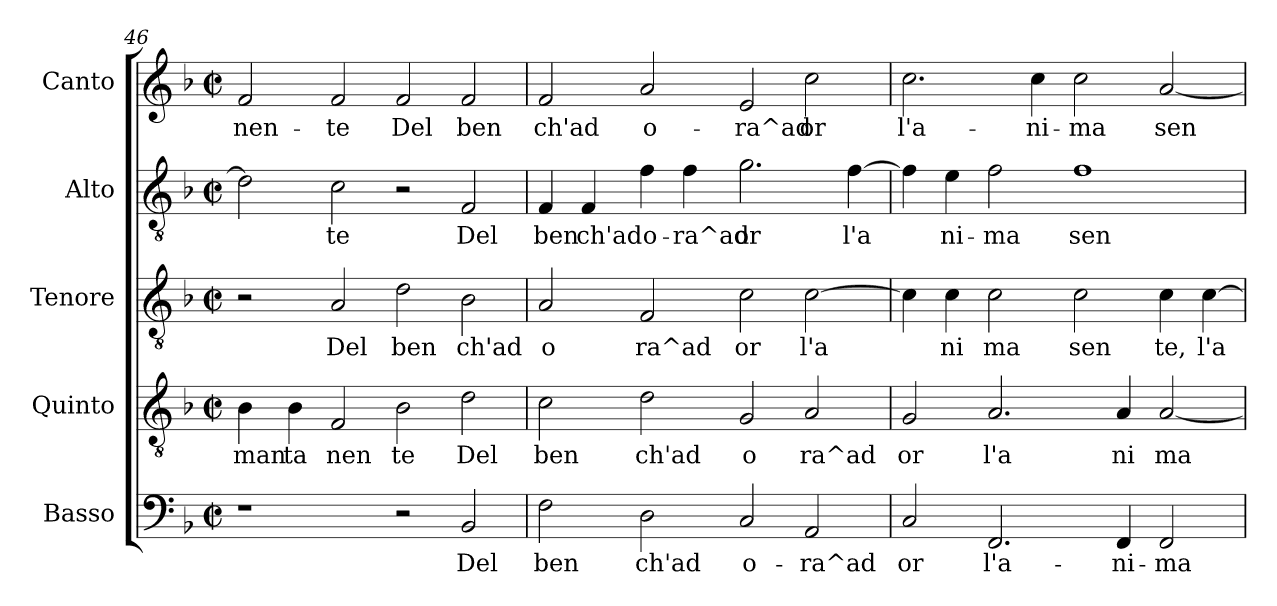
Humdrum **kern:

**kern	**text	**kern	**text	**kern	**text	**kern	**text	**kern	**text
*part5	*part5	*part4	*part4	*part3	*part3	*part2	*part2	*part1	*part1
*staff5	*staff5	*staff4	*staff4	*staff3	*staff3	*staff2	*staff2	*staff1	*staff1
*I"Basso	*	*I"Quinto	*	*I"Tenore	*	*I"Alto	*	*I"Canto	*
!!LO:LB:g=z
*clefF4	*	*clefGv2	*	*clefGv2	*	*clefGv2	*	*clefG2	*
*k[b-]	*	*k[b-]	*	*k[b-]	*	*k[b-]	*	*k[b-]	*
*F:	*	*F:	*	*F:	*	*F:	*	*F:	*
*M2/2	*	*M2/2	*	*M2/2	*	*M2/2	*	*M2/2	*
*met(c|)	*	*met(c|)	*	*met(c|)	*	*met(c|)	*	*met(c|)	*
=46	=46	=46	=46	=46	=46	=46	=46	=46	=46
!	!	!	!LO:LY:b:cj	!	!	!	!LO:LY:b:cj	!	!LO:LY:b:cj
1r	.	4B-\	man	2r	.	2d\]	.	2f/	nen-
!	!	!	!LO:LY:b:cj	!	!	!	!	!	!
.	.	4B-\	ta	.	.	.	.	.	.
!	!	!	!LO:LY:b:cj	!	!LO:LY:b:cj	!	!LO:LY:b:cj	!	!LO:LY:b:cj
.	.	2F/	nen	2A/	Del	2c\	te	2f/	-te
!	!	!	!LO:LY:b:cj	!	!LO:LY:b:cj	!	!	!	!LO:LY:b:cj
2r	.	2B-\	te	2d\	ben	2r	.	2f/	Del
!	!LO:LY:b:cj	!	!LO:LY:b:cj	!	!LO:LY:b:cj	!	!LO:LY:b:cj	!	!LO:LY:b:cj
2BB-/	Del	2d\	Del	2B-\	ch'ad	2F/	Del	2f/	ben
=47	=47	=47	=47	=47	=47	=47	=47	=47	=47
!	!LO:LY:b:cj	!	!LO:LY:b:cj	!	!LO:LY:b:cj	!	!LO:LY:b:cj	!	!LO:LY:b:cj
2F\	ben	2c\	ben	2A/	o	4F/	ben	2f/	ch'ad
!	!	!	!	!	!	!	!LO:LY:b:cj	!	!
.	.	.	.	.	.	4F/	ch'ad	.	.
!	!LO:LY:b:cj	!	!LO:LY:b:cj	!	!LO:LY:b:cj	!	!LO:LY:b:cj	!	!LO:LY:b:cj
2D\	ch'ad	2d\	ch'ad	2F/	ra^ad	4f\	o-	2a/	o-
!	!	!	!	!	!	!	!LO:LY:b:cj	!	!
.	.	.	.	.	.	4f\	-ra^ad	.	.
!	!LO:LY:b:cj	!	!LO:LY:b:cj	!	!LO:LY:b:cj	!	!LO:LY:b:cj	!	!LO:LY:b:cj
2C/	o-	2G/	o	2c\	or	2.g\	or	2e/	-ra^ad
!	!LO:LY:b:cj	!	!LO:LY:b:cj	!	!LO:LY:b:cj	!	!	!	!LO:LY:b:cj
2AA/	-ra^ad	2A/	ra^ad	[>2c\	l'a	.	.	2cc\	or
!	!	!	!	!	!	!	!LO:LY:b:cj	!	!
.	.	.	.	.	.	[>4f\	l'a-	.	.
=48	=48	=48	=48	=48	=48	=48	=48	=48	=48
!	!LO:LY:b:cj	!	!LO:LY:b:cj	!	!LO:LY:b:cj	!	!LO:LY:b:cj	!	!LO:LY:b:cj
2C/	or	2G/	or	4c\]	.	4f\]	--	2.cc\	l'a-
!	!	!	!	!	!LO:LY:b:cj	!	!LO:LY:b:cj	!	!
.	.	.	.	4c\	ni	4e\	-ni-	.	.
!	!LO:LY:b:cj	!	!LO:LY:b:cj	!	!LO:LY:b:cj	!	!LO:LY:b:cj	!	!
2.FF/	l'a-	2.A/	l'a	2c\	ma	2f\	-ma	.	.
!	!	!	!	!	!	!	!	!	!LO:LY:b:cj
.	.	.	.	.	.	.	.	4cc\	-ni-
!	!	!	!	!	!LO:LY:b:cj	!	!LO:LY:b:cj	!	!LO:LY:b:cj
.	.	.	.	2c\	sen	1f	sen-	2cc\	-ma
!	!LO:LY:b:cj	!	!LO:LY:b:cj	!	!	!	!	!	!
4FF/	-ni-	4A/	ni	.	.	.	.	.	.
!	!LO:LY:b:cj	!	!LO:LY:b:cj	!	!LO:LY:b:cj	!	!	!	!LO:LY:b:cj
2FF/	-ma	[<2A/	ma	4c\	te,	.	.	[<2a/	sen-
!	!	!	!	!	!LO:LY:b:cj	!	!	!	!
.	.	.	.	[>4c\	l'a	.	.	.	.
=	=	=	=	=	=	=	=	=	=
*-	*-	*-	*-	*-	*-	*-	*-	*-	*-
